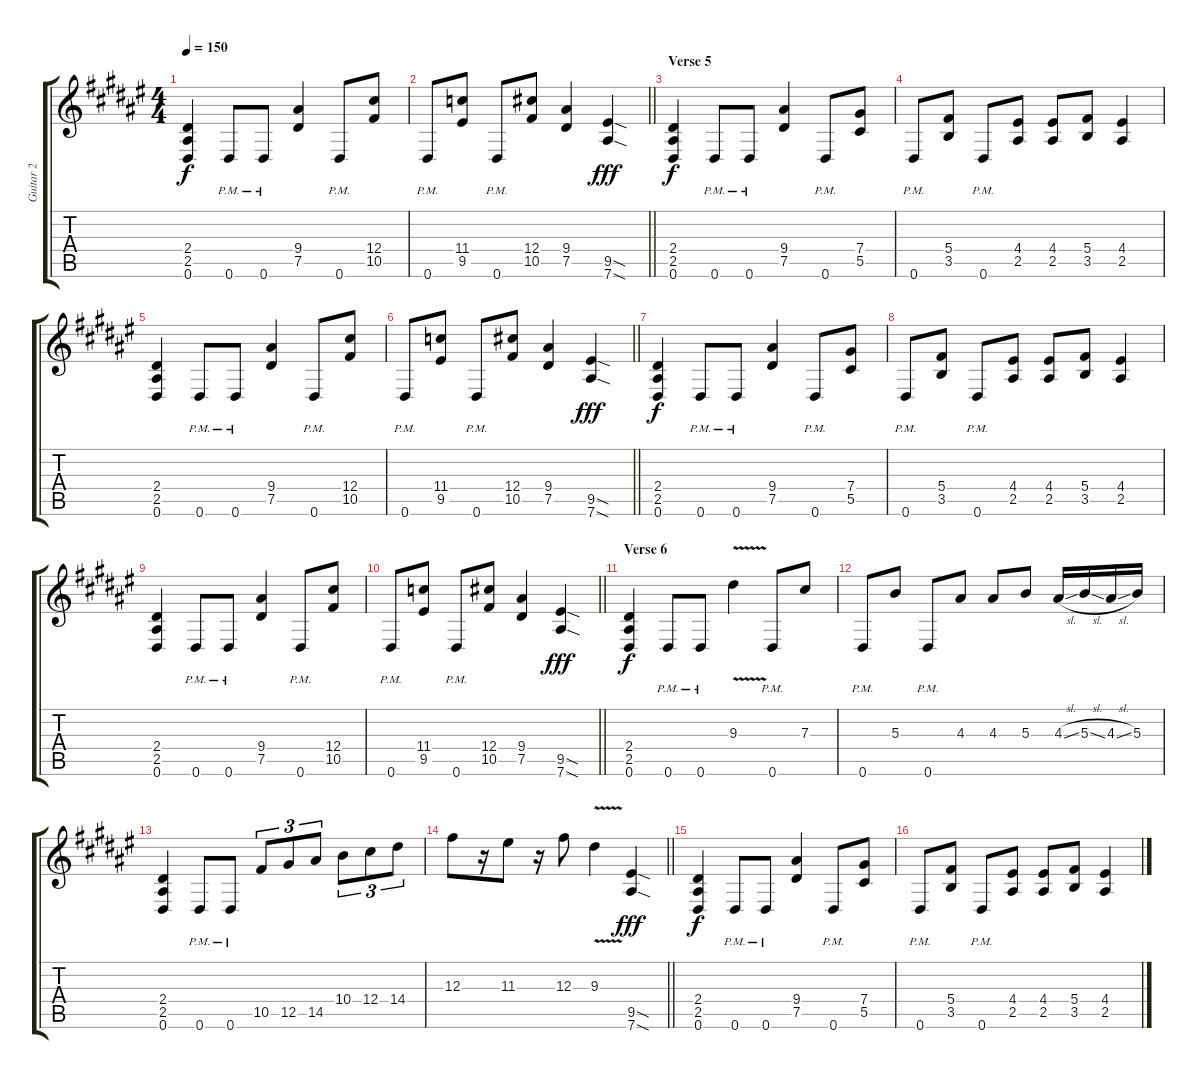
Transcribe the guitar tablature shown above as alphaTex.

\track ("Guitar 2" "Guitar 2") {instrument distortionguitar}
\staff {score tabs}
\tuning (Eb4 Bb3 Gb3 Db3 Ab2 Eb2) {hide}
\ts (4 4)
\tempo 150
\clef g2
\ks f#
(2.4 2.5 0.6).4{dy f} 0.6{pm}.8 0.6{pm}.8 (9.4 7.5).4 0.6{pm}.8 (12.4 10.5).8 |
\barLineRight lightlight
0.6{pm}.8 (11.4 9.5).8 0.6{pm}.8 (12.4 10.5).8 (9.4 7.5).4 (9.5{sod} 7.6{sod}).4{dy fff} |
\section ("" "Verse 5")
(2.4 2.5 0.6).4{dy f} 0.6{pm}.8 0.6{pm}.8 (9.4 7.5).4 0.6{pm}.8 (7.4 5.5).8 |
0.6{pm}.8 (5.4 3.5).8 0.6{pm}.8 (4.4 2.5).8 (4.4 2.5).8 (5.4 3.5).8 (4.4 2.5).4 |
(2.4 2.5 0.6).4 0.6{pm}.8 0.6{pm}.8 (9.4 7.5).4 0.6{pm}.8 (12.4 10.5).8 |
\barLineRight lightlight
0.6{pm}.8 (11.4 9.5).8 0.6{pm}.8 (12.4 10.5).8 (9.4 7.5).4 (9.5{sod} 7.6{sod}).4{dy fff} |
(2.4 2.5 0.6).4{dy f} 0.6{pm}.8 0.6{pm}.8 (9.4 7.5).4 0.6{pm}.8 (7.4 5.5).8 |
0.6{pm}.8 (5.4 3.5).8 0.6{pm}.8 (4.4 2.5).8 (4.4 2.5).8 (5.4 3.5).8 (4.4 2.5).4 |
(2.4 2.5 0.6).4 0.6{pm}.8 0.6{pm}.8 (9.4 7.5).4 0.6{pm}.8 (12.4 10.5).8 |
\barLineRight lightlight
0.6{pm}.8 (11.4 9.5).8 0.6{pm}.8 (12.4 10.5).8 (9.4 7.5).4 (9.5{sod} 7.6{sod}).4{dy fff} |
\section ("" "Verse 6")
(2.4 2.5 0.6).4{dy f} 0.6{pm}.8 0.6{pm}.8 9.3{v}.4 0.6{pm}.8 7.3.8 |
0.6{pm}.8 5.3.8 0.6{pm}.8 4.3.8 4.3.8 5.3.8 4.3{sl}.16 5.3{sl}.16 4.3{sl}.16 5.3.16 |
(2.4 2.5 0.6).4 0.6{pm}.8 0.6{pm}.8 10.5.8{tu (3 2)} 12.5.8{tu (3 2)} 14.5.8{tu (3 2)} 10.4.8{tu (3 2)} 12.4.8{tu (3 2)} 14.4.8{tu (3 2)} |
\barLineRight lightlight
12.3.8 r.16 11.3.8 r.16 12.3.8 9.3{v}.4 (9.5{sod} 7.6{sod}).4{dy fff} |
(2.4 2.5 0.6).4{dy f} 0.6{pm}.8 0.6{pm}.8 (9.4 7.5).4 0.6{pm}.8 (7.4 5.5).8 |
0.6{pm}.8 (5.4 3.5).8 0.6{pm}.8 (4.4 2.5).8 (4.4 2.5).8 (5.4 3.5).8 (4.4 2.5).4
